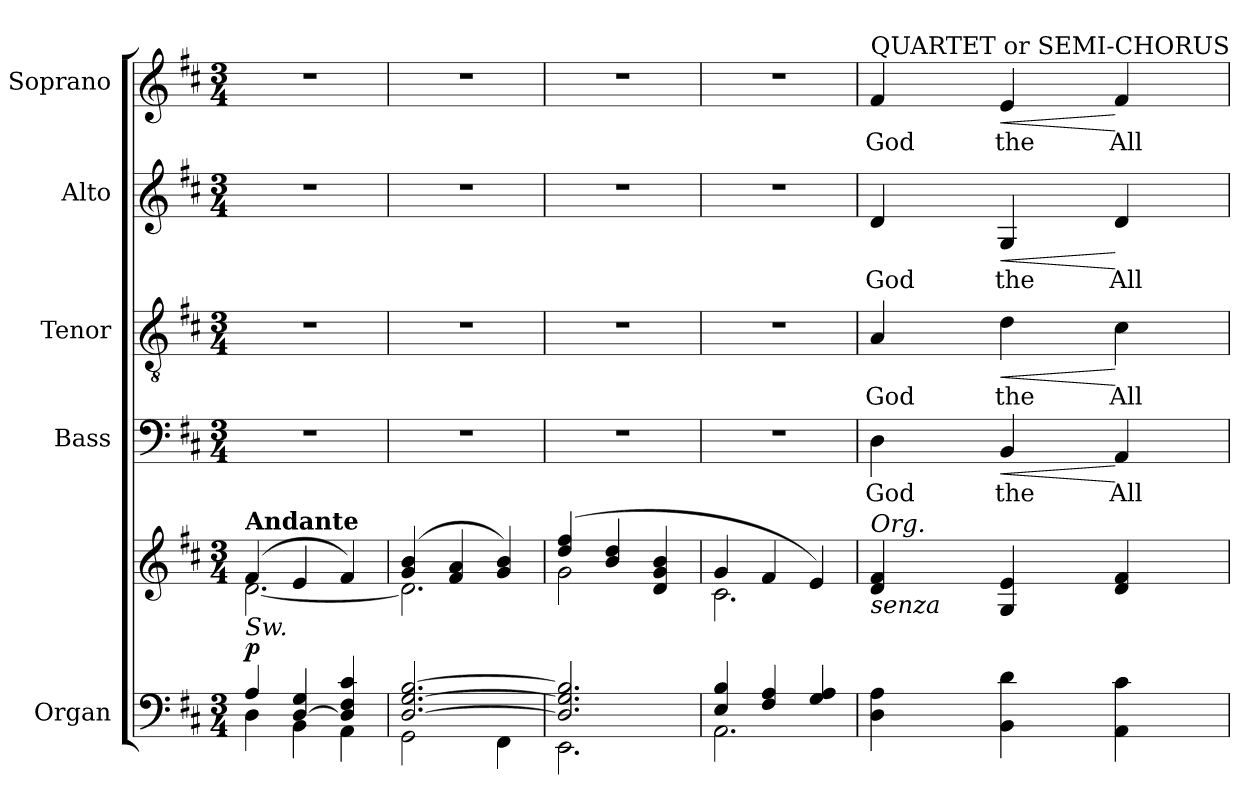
**kern	**kern	**dynam	**kern	**text	**dynam	**kern	**text	**dynam	**kern	**text	**dynam	**kern	**text	**dynam
*part5	*part5	*part5	*part4	*part4	*part4	*part3	*part3	*part3	*part2	*part2	*part2	*part1	*part1	*part1
*staff6	*staff5	*staff5/6	*staff4	*staff4	*staff4	*staff3	*staff3	*staff3	*staff2	*staff2	*staff2	*staff1	*staff1	*staff1
*I"Organ	*	*	*I"Bass	*	*	*I"Tenor	*	*	*I"Alto	*	*	*I"Soprano	*	*
*I'Org.	*	*	*I'B.	*	*	*I'T.	*	*	*I'A.	*	*	*I'S.	*	*
!!LO:PB:g=z
*clefF4	*clefG2	*	*clefF4	*	*	*clefGv2	*	*	*clefG2	*	*	*clefG2	*	*
*	*	*	*	*	*	*ITrd7c12	*	*	*	*	*	*	*	*
*k[f#c#]	*k[f#c#]	*	*k[f#c#]	*	*	*k[f#c#]	*	*	*k[f#c#]	*	*	*k[f#c#]	*	*
*D:	*D:	*	*D:	*	*	*D:	*	*	*D:	*	*	*D:	*	*
*M3/4	*M3/4	*	*M3/4	*	*	*M3/4	*	*	*M3/4	*	*	*M3/4	*	*
*MM80	*MM80	*	*MM80	*	*	*MM80	*	*	*MM80	*	*	*MM80	*	*
=1	=1	=1	=1	=1	=1	=1	=1	=1	=1	=1	=1	=1	=1	=1
*^	*^	*	*	*	*	*	*	*	*	*	*	*	*	*
!	!	!	!	!	!	!	!	!	!	!	!	!	!	!LO:TX:a:B:t=Andante	!	!
!	!	!LO:TX:b:i:t=Sw.	!	!	!	!	!	!	!	!	!	!	!	!	!	!
!	!	!LO:TX:a:B:t=Andante	!	!	!	!	!	!	!	!	!	!	!	!	!	!
!	!	!	!	!	!LO:N:vis=1	!	!	!LO:N:vis=1	!	!	!LO:N:vis=1	!	!	!LO:N:vis=1	!	!
*	*	*	*	*	*	*	*	*	*	*	*	*	*	*^	*	*
4Ai/	4Di\	(4f#i/	[<2.di\	p	2.r	.	.	2.r	.	.	2.r	.	.	2.r	2ryy	.	.
[>4Di/ 4Gi	4BBi\	4ei/	.	.	.	.	.	.	.	.	.	.	.	.	.	.	.
*	*	*MM76	*	*	*	*	*	*	*	*	*	*	*	*MM76	*	*	*
4Di/] 4F#i 4c#i	4AAi\	4f#i/)	.	.	.	.	.	.	.	.	.	.	.	.	4ryy	.	.
=2	=2	=2	=2	=2	=2	=2	=2	=2	=2	=2	=2	=2	=2	=2	=2	=2	=2
!	!	!	!	!	!LO:N:vis=1	!	!	!LO:N:vis=1	!	!	!LO:N:vis=1	!	!	!LO:N:vis=1	!	!	!
*	*	*	*	*	*	*	*	*	*	*	*	*	*	*v	*v	*	*
[>2.Di/ [>2.Gi [>2.Bi	2GGi\	(4gi/ 4bi	2.di\]	.	2.r	.	.	2.r	.	.	2.r	.	.	2.r	.	.
.	.	4f#i/ 4ai	.	.	.	.	.	.	.	.	.	.	.	.	.	.
.	4FF#i\	4gi/ 4bi)	.	.	.	.	.	.	.	.	.	.	.	.	.	.
=3	=3	=3	=3	=3	=3	=3	=3	=3	=3	=3	=3	=3	=3	=3	=3	=3
!	!	!	!	!	!LO:N:vis=1	!	!	!LO:N:vis=1	!	!	!LO:N:vis=1	!	!	!LO:N:vis=1	!	!
2.Di/] 2.Gi] 2.Bi]	2.EEi\	(4ddi/ 4ff#i	2gi\	.	2.r	.	.	2.r	.	.	2.r	.	.	2.r	.	.
.	.	4bi/ 4ddi	.	.	.	.	.	.	.	.	.	.	.	.	.	.
.	.	4di/ 4gi 4bi	4ryy	.	.	.	.	.	.	.	.	.	.	.	.	.
=4	=4	=4	=4	=4	=4	=4	=4	=4	=4	=4	=4	=4	=4	=4	=4	=4
!	!	!	!	!	!LO:N:vis=1	!	!	!LO:N:vis=1	!	!	!LO:N:vis=1	!	!	!LO:N:vis=1	!	!
4Ei/ 4Bi	2.AAi\	4gi/	2.c#i\	.	2.r	.	.	2.r	.	.	2.r	.	.	2.r	.	.
4F#i/ 4Ai	.	4f#i/	.	.	.	.	.	.	.	.	.	.	.	.	.	.
4Gi/ 4Ai	.	4ei/)	.	.	.	.	.	.	.	.	.	.	.	.	.	.
*v	*v	*	*	*	*	*	*	*	*	*	*	*	*	*	*	*
*	*v	*v	*	*	*	*	*	*	*	*	*	*	*	*	*
=5	=5	=5	=5	=5	=5	=5	=5	=5	=5	=5	=5	=5	=5	=5
!	!	!	!	!LO:LY:b:color=#000000	!	!	!	!	!	!	!	!	!	!
!	!	!	!	!	!	!	!LO:LY:b:color=#000000	!	!	!	!	!	!	!
!	!	!	!	!	!	!	!	!	!	!LO:LY:b:color=#000000	!	!	!	!
!	!	!	!	!	!	!	!	!	!	!	!	!LO:TX:a:t=QUARTET or SEMI-CHORUS	!	!
!	!LO:TX:b:i:t=senza	!	!	!	!	!	!	!	!	!	!	!	!	!
!	!LO:TX:i:t=Org.	!	!	!	!	!	!	!	!	!	!	!	!	!
!	!	!	!	!	!	!	!	!	!	!	!	!	!LO:LY:b:color=#000000	!
4Di\ 4Ai	4di/ 4f#i	.	4Di\	God	.	4AAi/	God	.	4di/	God	.	4f#i/	God	.
!	!	!	!	!LO:LY:b:color=#000000	!LO:HP:b	!	!	!	!	!	!	!	!	!
!	!	!	!	!	!	!	!LO:LY:b:color=#000000	!LO:HP:b	!	!	!	!	!	!
!	!	!	!	!	!	!	!	!	!	!LO:LY:b:color=#000000	!LO:HP:b	!	!	!
!	!	!	!	!	!	!	!	!	!	!	!	!	!LO:LY:b:color=#000000	!LO:HP:b
4BBi\ 4di	4Gi/ 4ei	.	4BBi/	the	<	4Di\	the	<	4Gi/	the	<	4ei/	the	<
!	!	!	!	!LO:LY:b:color=#000000	!	!	!	!	!	!	!	!	!	!
!	!	!	!	!	!	!	!LO:LY:b:color=#000000	!	!	!	!	!	!	!
!	!	!	!	!	!	!	!	!	!	!LO:LY:b:color=#000000	!	!	!	!
!	!	!	!	!	!	!	!	!	!	!	!	!	!LO:LY:b:color=#000000	!
4AAi\ 4c#i	4di/ 4f#i	.	4AAi/	All-	[	4C#i\	All-	[	4di/	All-	[	4f#i/	All-	[
=	=	=	=	=	=	=	=	=	=	=	=	=	=	=
*-	*-	*-	*-	*-	*-	*-	*-	*-	*-	*-	*-	*-	*-	*-
